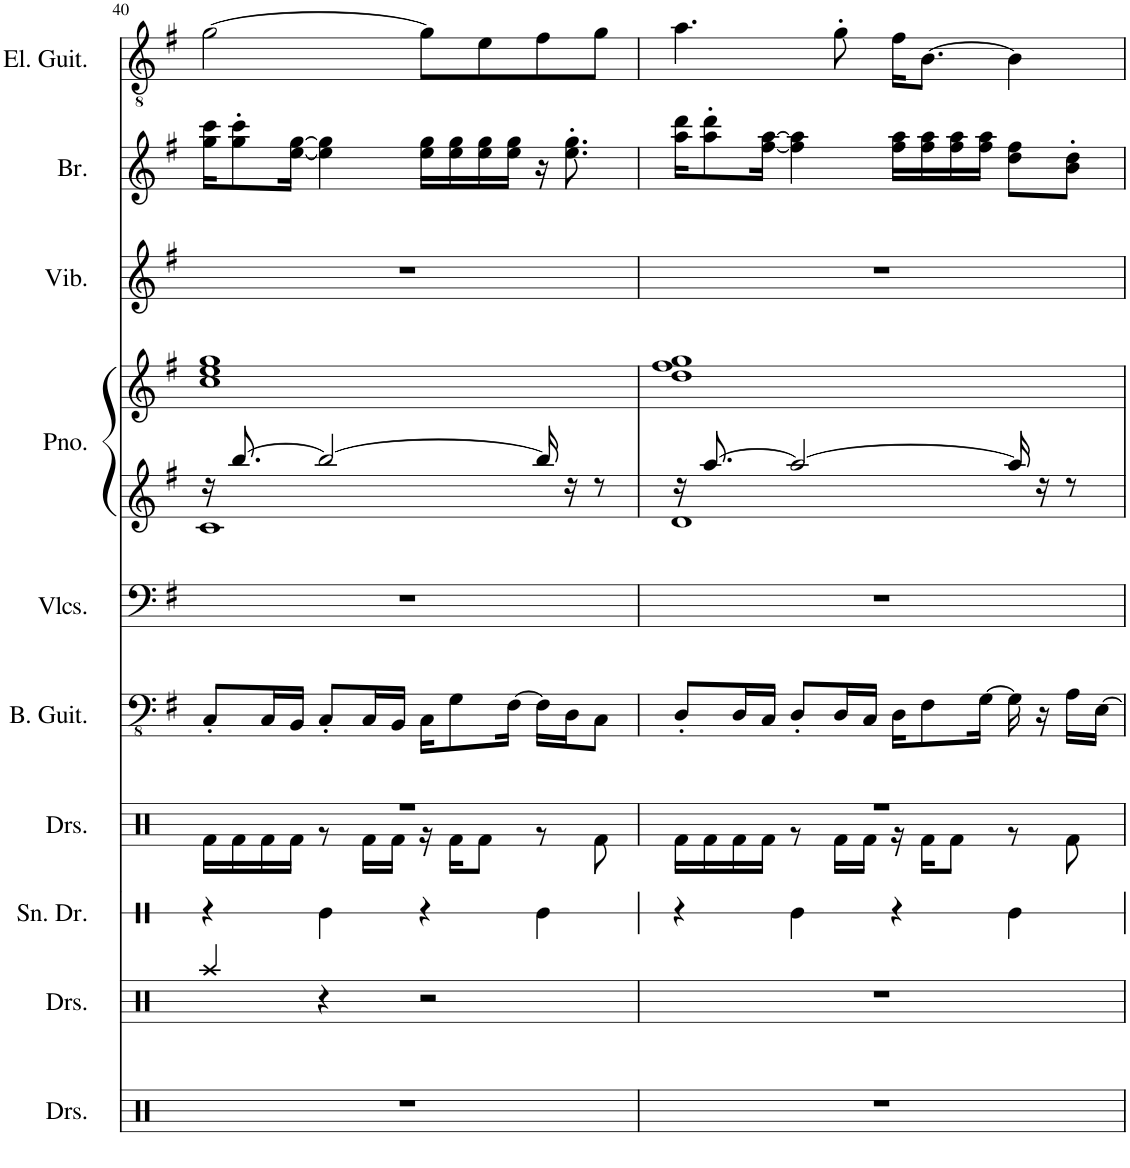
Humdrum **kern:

**kern	**kern	**kern	**kern	**kern	**kern	**kern	**kern	**kern	**kern	**kern
*part10	*part9	*part8	*part7	*part6	*part5	*part4	*part4	*part3	*part2	*part1
*staff11	*staff10	*staff9	*staff8	*staff7	*staff6	*staff5	*staff4	*staff3	*staff2	*staff1
*I"Drumset	*I"Drumset	*I"Snare Drum	*I"Drumset	*I"Bass Guitar	*I"Violoncellos	*I"Piano	*	*I"Vibraphone	*I"Brass	*I"Electric Guitar
*I'Drs.	*I'Drs.	*I'Sn. Dr.	*I'Drs.	*I'B. Guit.	*I'Vlcs.	*I'Pno.	*	*I'Vib.	*I'Br.	*I'El. Guit.
!!LO:PB:g=z
*clefX	*clefX	*clefX	*clefX	*clefFv4	*clefF4	*clefG2	*clefG2	*clefG2	*clefG2	*clefGv2
*k[]	*k[]	*k[]	*k[]	*k[f#]	*k[f#]	*k[f#]	*k[f#]	*k[f#]	*k[f#]	*k[f#]
*M4/4	*M4/4	*M4/4	*M4/4	*M4/4	*M4/4	*M4/4	*M4/4	*M4/4	*M4/4	*M4/4
=40	=40	=40	=40	=40	=40	=40	=40	=40	=40	=40
*	*	*	*^	*	*	*^	*	*	*	*
1r	4Raa/	4r	1r	16Rf\LL	8CC'/L	1r	16r	1c	1cc 1ee 1gg	1r	16gg\ 16ccc\KL	[2g\
.	.	.	.	16Rf\	.	.	[8.bb/	.	.	.	8gg\' 8ccc\'	.
.	.	.	.	16Rf\	16CC/L	.	.	.	.	.	.	.
.	.	.	.	16Rf\JJ	16BBB/JJ	.	.	.	.	.	[16ee\ [16gg\Jk	.
.	4r	4Re\	.	8r	8CC'/L	.	2bb/_	.	.	.	4ee\] 4gg\]	.
.	.	.	.	16Rf\LL	16CC/L	.	.	.	.	.	.	.
.	.	.	.	16Rf\JJ	16BBB/JJ	.	.	.	.	.	.	.
.	2r	4r	.	16r	16CC\KL	.	.	.	.	.	16ee\ 16gg\LL	8g\L]
.	.	.	.	16Rf\KL	8GG\	.	.	.	.	.	16ee\ 16gg\	.
.	.	.	.	8Rf\J	.	.	.	.	.	.	16ee\ 16gg\	8e\
.	.	.	.	.	[16FF#\Jk	.	.	.	.	.	16ee\ 16gg\JJ	.
.	.	4Re\	.	8r	16FF#\LL]	.	16bb/]	.	.	.	16r	8f#\
.	.	.	.	.	16DD\J	.	16r	.	.	.	8.ee\' 8.gg\'	.
.	.	.	.	8Rf\	8CC\J	.	8r	.	.	.	.	8g\J
=41	=41	=41	=41	=41	=41	=41	=41	=41	=41	=41	=41	=41
1r	1r	4r	1r	16Rf\LL	8DD'/L	1r	16r	1d	1dd 1ff# 1gg	1r	16aa\ 16ddd\KL	4.a\
.	.	.	.	16Rf\	.	.	[8.aa/	.	.	.	8aa\' 8ddd\'	.
.	.	.	.	16Rf\	16DD/L	.	.	.	.	.	.	.
.	.	.	.	16Rf\JJ	16CC/JJ	.	.	.	.	.	[16ff#\ [16aa\Jk	.
.	.	4Re\	.	8r	8DD'/L	.	2aa/_	.	.	.	4ff#\] 4aa\]	.
.	.	.	.	16Rf\LL	16DD/L	.	.	.	.	.	.	8g'\
.	.	.	.	16Rf\JJ	16CC/JJ	.	.	.	.	.	.	.
.	.	4r	.	16r	16DD\KL	.	.	.	.	.	16ff#\ 16aa\LL	16f#\KL
.	.	.	.	16Rf\KL	8FF#\	.	.	.	.	.	16ff#\ 16aa\	[8.B\J
.	.	.	.	8Rf\J	.	.	.	.	.	.	16ff#\ 16aa\	.
.	.	.	.	.	[16GG\Jk	.	.	.	.	.	16ff#\ 16aa\JJ	.
.	.	4Re\	.	8r	16GG\]	.	16aa/]	.	.	.	8dd\ 8ff#\L	4B\]
.	.	.	.	.	16r	.	16r	.	.	.	.	.
.	.	.	.	8Rf\	16AA\LL	.	8r	.	.	.	8b\' 8dd\'J	.
.	.	.	.	.	[16EE\JJ	.	.	.	.	.	.	.
*	*	*	*v	*v	*	*	*v	*v	*	*	*	*
=	=	=	=	=	=	=	=	=	=	=
*-	*-	*-	*-	*-	*-	*-	*-	*-	*-	*-
